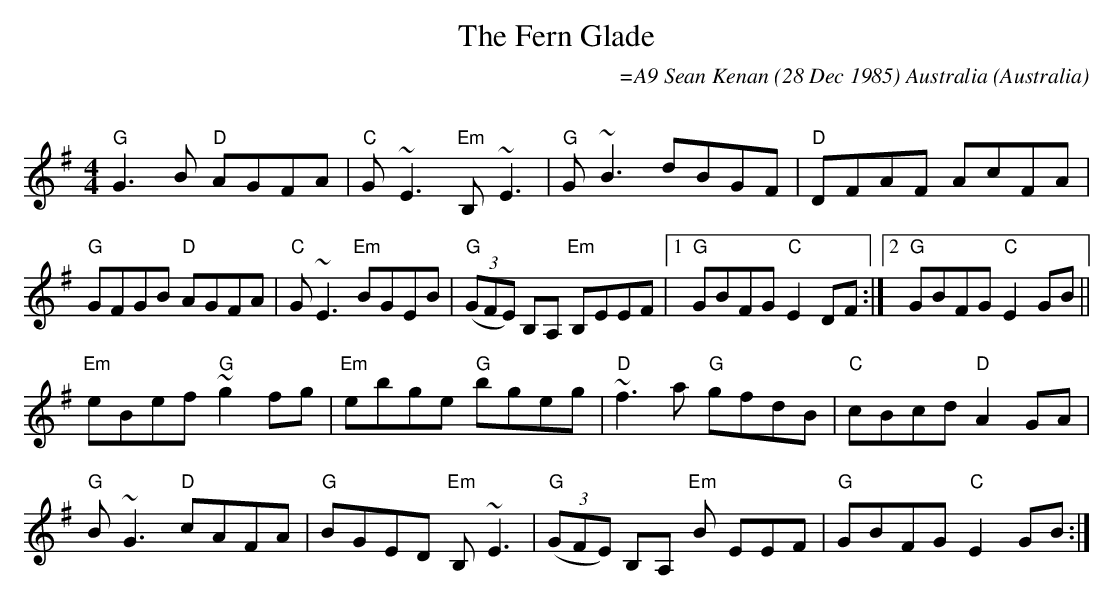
X:1
T:The Fern Glade
M:4/4
L:1/8
Q:q
C:=A9 Sean Kenan (28 Dec 1985) Australia
O:Australia
K:G
"G"G3 B "D"AGFA | "C"G~E3 "Em"B,~E3 | "G"G ~B3 dBGF | "D"DFAF AcFA |
"G"GFGB "D"AGFA | "C"G~E3 "Em"BGEB | "G"(3(GFE) B,A, "Em"B,EEF |1 "G"GBFG "C"E2 DF :|2 "G"GBFG "C"E2GB ||
"Em"eBef "G"~g2fg | "Em"ebge "G"bgeg | "D"~f3a "G"gfdB | "C"cBcd "D"A2GA |
"G"B~G3 "D"cAFA | "G"BGED "Em"B, ~E3 | "G"(3(GFE) B,A, "Em"B ,EEF | "G"GBFG "C"E2GB :|
